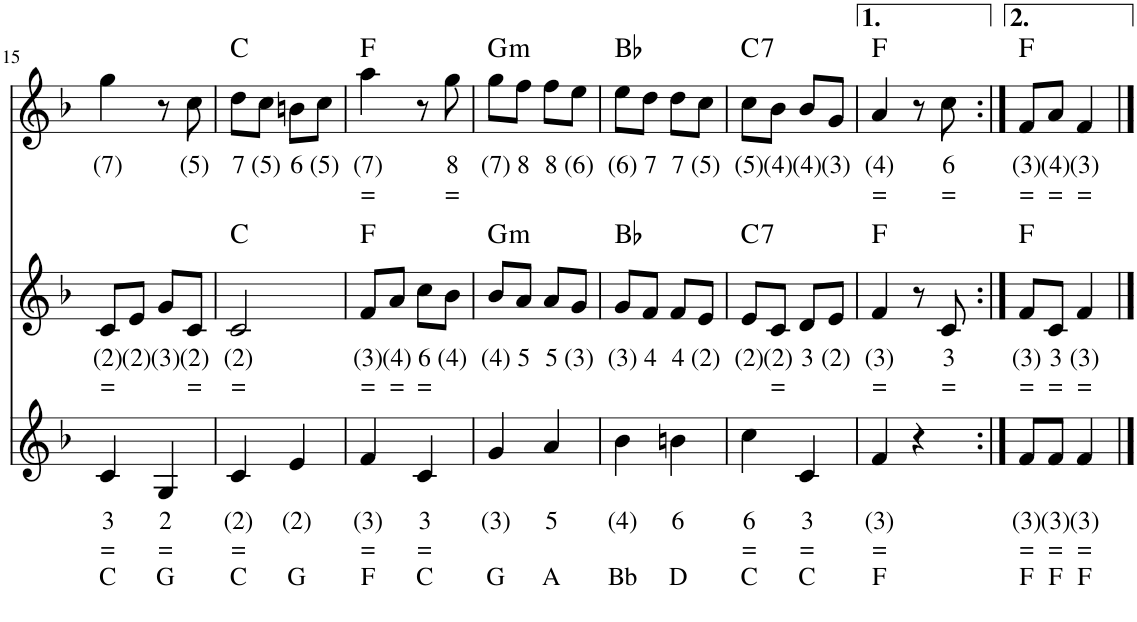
**kern	**kern	**text	**text	**text	**kern	**text	**text	**kern	**text	**text	**harte
*part4	*part3	*part3	*part3	*part3	*part2	*part2	*part2	*part1	*part1	*part1	*part1
*staff4	*staff3	*staff3	*staff3	*staff3	*staff2	*staff2	*staff2	*staff1	*staff1	*staff1	*
*I"Stem	*I"Bas	*	*	*	*I"Stem	*	*	*I"Stem	*	*	*
!!LO:PB:g=z
*clefF4	*clefG2	*	*	*	*clefG2	*	*	*clefG2	*	*	*
*k[b-]	*k[b-]	*	*	*	*k[b-]	*	*	*k[b-]	*	*	*
*M2/4	*M2/4	*	*	*	*M2/4	*	*	*M2/4	*	*	*
=15	=15	=15	=15	=15	=15	=15	=15	=15	=15	=15	=15
!	!	!LO:LY:b	!LO:LY:b	!LO:LY:b	!	!LO:LY:b	!LO:LY:b	!	!LO:LY:b	!	!
4C	4c/	3	=	C	8c/L	(2)	=	4gg\	(7)	.	.
!	!	!	!	!	!	!LO:LY:b	!	!	!	!	!
.	.	.	.	.	8e/J	(2)	.	.	.	.	.
!	!	!LO:LY:b	!LO:LY:b	!LO:LY:b	!	!LO:LY:b	!	!	!	!	!
4GG	4G/	2	=	G	8g/L	(3)	.	8r	.	.	.
!	!	!	!	!	!	!LO:LY:b	!LO:LY:b	!	!LO:LY:b	!	!
.	.	.	.	.	8c/J	(2)	=	8cc\	(5)	.	.
=16	=16	=16	=16	=16	=16	=16	=16	=16	=16	=16	=16
!	!	!LO:LY:b	!LO:LY:b	!LO:LY:b	!	!LO:LY:b	!LO:LY:b	!	!LO:LY:b	!	!
4C	4c/	(2)	=	C	2c/	(2)	=	8dd\L	7	.	C:maj
!	!	!	!	!	!	!	!	!	!LO:LY:b	!	!
.	.	.	.	.	.	.	.	8cc\J	(5)	.	.
!	!	!LO:LY:b	!	!LO:LY:b	!	!	!	!	!LO:LY:b	!	!
4E	4e/	(2)	.	G	.	.	.	8bn\L	6	.	.
!	!	!	!	!	!	!	!	!	!LO:LY:b	!	!
.	.	.	.	.	.	.	.	8cc\J	(5)	.	.
=17	=17	=17	=17	=17	=17	=17	=17	=17	=17	=17	=17
!	!	!LO:LY:b	!LO:LY:b	!LO:LY:b	!	!LO:LY:b	!LO:LY:b	!	!LO:LY:b	!LO:LY:b	!
4F	4f/	(3)	=	F	8f/L	(3)	=	4aa\	(7)	=	F:maj
!	!	!	!	!	!	!LO:LY:b	!LO:LY:b	!	!	!	!
.	.	.	.	.	8a/J	(4)	=	.	.	.	.
!	!	!LO:LY:b	!LO:LY:b	!LO:LY:b	!	!LO:LY:b	!LO:LY:b	!	!	!	!
4C	4c/	3	=	C	8cc\L	6	=	8r	.	.	.
!	!	!	!	!	!	!LO:LY:b	!	!	!LO:LY:b	!LO:LY:b	!
.	.	.	.	.	8b-\J	(4)	.	8gg\	8	=	.
=18	=18	=18	=18	=18	=18	=18	=18	=18	=18	=18	=18
!	!	!LO:LY:b	!	!LO:LY:b	!	!LO:LY:b	!	!	!LO:LY:b	!	!LO:H:kt=m
4G	4g/	(3)	.	G	8b-/L	(4)	.	8gg\L	(7)	.	G:min
!	!	!	!	!	!	!LO:LY:b	!	!	!LO:LY:b	!	!
.	.	.	.	.	8a/J	5	.	8ff\J	8	.	.
!	!	!LO:LY:b	!	!LO:LY:b	!	!LO:LY:b	!	!	!LO:LY:b	!	!
4A	4a/	5	.	A	8a/L	5	.	8ff\L	8	.	.
!	!	!	!	!	!	!LO:LY:b	!	!	!LO:LY:b	!	!
.	.	.	.	.	8g/J	(3)	.	8ee\J	(6)	.	.
=19	=19	=19	=19	=19	=19	=19	=19	=19	=19	=19	=19
!	!	!LO:LY:b	!	!LO:LY:b	!	!LO:LY:b	!	!	!LO:LY:b	!	!
4B-	4b-\	(4)	.	Bb	8g/L	(3)	.	8ee\L	(6)	.	Bb:maj
!	!	!	!	!	!	!LO:LY:b	!	!	!LO:LY:b	!	!
.	.	.	.	.	8f/J	4	.	8dd\J	7	.	.
!	!	!LO:LY:b	!	!LO:LY:b	!	!LO:LY:b	!	!	!LO:LY:b	!	!
4Bn	4bn\	6	.	D	8f/L	4	.	8dd\L	7	.	.
!	!	!	!	!	!	!LO:LY:b	!	!	!LO:LY:b	!	!
.	.	.	.	.	8e/J	(2)	.	8cc\J	(5)	.	.
=20	=20	=20	=20	=20	=20	=20	=20	=20	=20	=20	=20
!	!	!LO:LY:b	!LO:LY:b	!LO:LY:b	!	!LO:LY:b	!	!	!LO:LY:b	!	!LO:H:kt=7
4c	4cc\	6	=	C	8e/L	(2)	.	8cc\L	(5)	.	C:7
!	!	!	!	!	!	!LO:LY:b	!LO:LY:b	!	!LO:LY:b	!	!
.	.	.	.	.	8c/J	(2)	=	8b-\J	(4)	.	.
!	!	!LO:LY:b	!LO:LY:b	!LO:LY:b	!	!LO:LY:b	!	!	!LO:LY:b	!	!
4C	4c/	3	=	C	8d/L	3	.	8b-/L	(4)	.	.
!	!	!	!	!	!	!LO:LY:b	!	!	!LO:LY:b	!	!
.	.	.	.	.	8e/J	(2)	.	8g/J	(3)	.	.
=21	=21	=21	=21	=21	=21	=21	=21	=21	=21	=21	=21
!	!	!LO:LY:b	!LO:LY:b	!LO:LY:b	!	!LO:LY:b	!LO:LY:b	!	!LO:LY:b	!LO:LY:b	!
4F	4f/	(3)	=	F	4f/	(3)	=	4a/	(4)	=	F:maj
4r	4r	.	.	.	8r	.	.	8r	.	.	.
!	!	!	!	!	!	!LO:LY:b	!LO:LY:b	!	!LO:LY:b	!LO:LY:b	!
.	.	.	.	.	8c/	3	=	8cc\	6	=	.
=22:|!	=22:|!	=22:|!	=22:|!	=22:|!	=22:|!	=22:|!	=22:|!	=22:|!	=22:|!	=22:|!	=22:|!
!	!	!LO:LY:b	!LO:LY:b	!LO:LY:b	!	!LO:LY:b	!LO:LY:b	!	!LO:LY:b	!LO:LY:b	!
8F\L	8f/L	(3)	=	F	8f/L	(3)	=	8f/L	(3)	=	F:maj
!	!	!LO:LY:b	!LO:LY:b	!LO:LY:b	!	!LO:LY:b	!LO:LY:b	!	!LO:LY:b	!LO:LY:b	!
8F\J	8f/J	(3)	=	F	8c/J	3	=	8a/J	(4)	=	.
!	!	!LO:LY:b	!LO:LY:b	!LO:LY:b	!	!LO:LY:b	!LO:LY:b	!	!LO:LY:b	!LO:LY:b	!
4F	4f/	(3)	=	F	4f/	(3)	=	4f/	(3)	=	.
==	==	==	==	==	==	==	==	==	==	==	==
*-	*-	*-	*-	*-	*-	*-	*-	*-	*-	*-	*-
